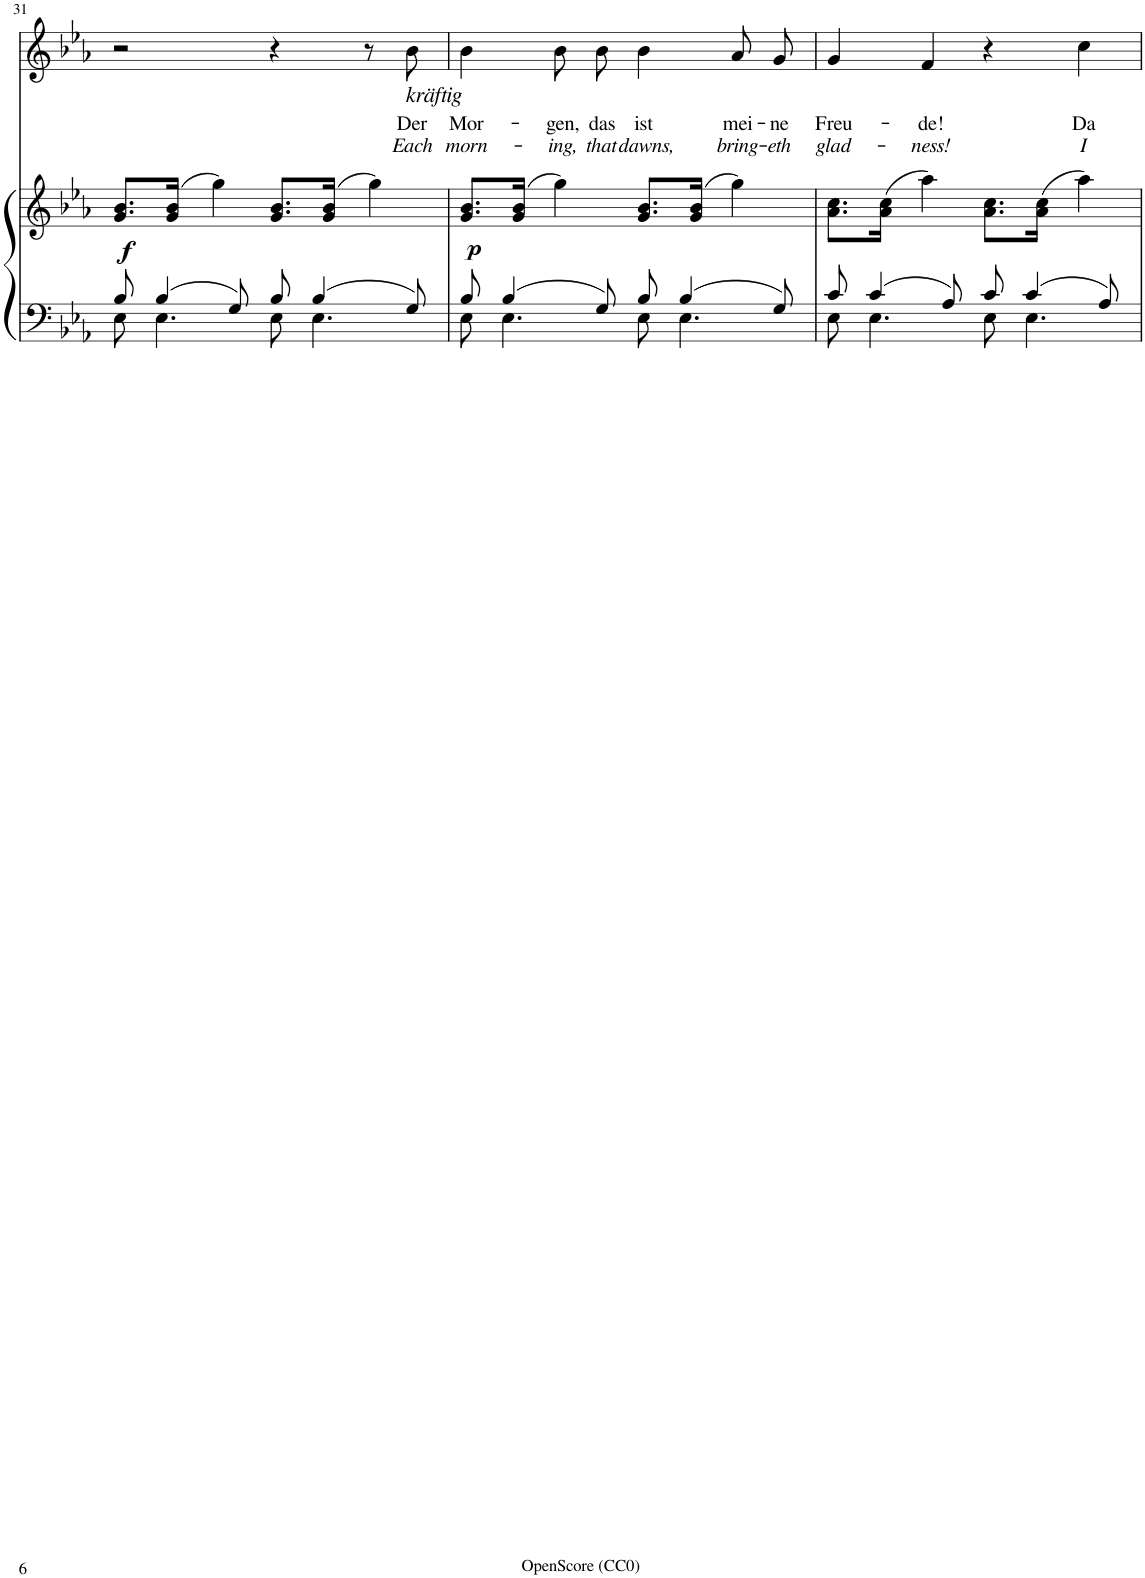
**kern	**kern	**dynam	**kern	**text	**text
*part2	*part2	*part2	*part1	*part1	*part1
*staff3	*staff2	*staff2/3	*staff1	*staff1	*staff1
*I"Piano	*	*	*I"Voice	*	*
*I'Pno	*	*	*	*	*
!!LO:PB:g=z
*clefF4	*clefG2	*	*clefG2	*	*
*k[b-e-a-]	*k[b-e-a-]	*	*k[b-e-a-]	*	*
*M4/4	*M4/4	*	*M4/4	*	*
=31	=31	=31	=31	=31	=31
*^	*	*	*	*	*
!	!	!	!LO:DY:b	!	!	!
8B-/	8E-\	8.g/ 8.b-/L	f	2r	.	.
4B-/	4.E-\	.	.	.	.	.
.	.	(16g/ 16b-/Jk	.	.	.	.
.	.	4gg\)	.	.	.	.
8G/	.	.	.	.	.	.
8B-/	8E-\	8.g/ 8.b-/L	.	4r	.	.
4B-/	4.E-\	.	.	.	.	.
.	.	(16g/ 16b-/Jk	.	.	.	.
.	.	4gg\)	.	8r	.	.
!	!	!	!	!LO:TX:b:i:t=kräftig	!	!
!	!	!	!	!	!LO:LY:b	!LO:LY:b
8G/	.	.	.	8b-\	Der	Each
=32	=32	=32	=32	=32	=32	=32
!	!	!	!LO:DY:b	!	!LO:LY:b	!LO:LY:b
8B-/	8E-\	8.g/ 8.b-/L	p	4b-\	Mor-	morn-
4B-/	4.E-\	.	.	.	.	.
.	.	(16g/ 16b-/Jk	.	.	.	.
!	!	!	!	!	!LO:LY:b	!LO:LY:b
.	.	4gg\)	.	8b-\L	-gen,	-ing,
!	!	!	!	!	!LO:LY:b	!LO:LY:b
8G/	.	.	.	8b-\J	das	that
!	!	!	!	!	!LO:LY:b	!LO:LY:b
8B-/	8E-\	8.g/ 8.b-/L	.	4b-\	ist	dawns,
4B-/	4.E-\	.	.	.	.	.
.	.	(16g/ 16b-/Jk	.	.	.	.
!	!	!	!	!	!LO:LY:b	!LO:LY:b
.	.	4gg\)	.	8a-/L	mei-	bring-
!	!	!	!	!	!LO:LY:b	!LO:LY:b
8G/	.	.	.	8g/J	-ne	-eth
=33	=33	=33	=33	=33	=33	=33
!	!	!	!	!	!LO:LY:b	!LO:LY:b
8c/	8E-\	8.a-\ 8.cc\L	.	4g/	Freu-	glad-
4c/	4.E-\	.	.	.	.	.
.	.	(16a-\ 16cc\Jk	.	.	.	.
!	!	!	!	!	!LO:LY:b	!LO:LY:b
.	.	4aa-\)	.	4f/	-de!	-ness!
8A-/	.	.	.	.	.	.
8c/	8E-\	8.a-\ 8.cc\L	.	4r	.	.
4c/	4.E-\	.	.	.	.	.
.	.	(16a-\ 16cc\Jk	.	.	.	.
!	!	!	!	!	!LO:LY:b	!LO:LY:b
.	.	4aa-\)	.	4cc\	Da	I
8A-/	.	.	.	.	.	.
*v	*v	*	*	*	*	*
=	=	=	=	=	=
*-	*-	*-	*-	*-	*-
